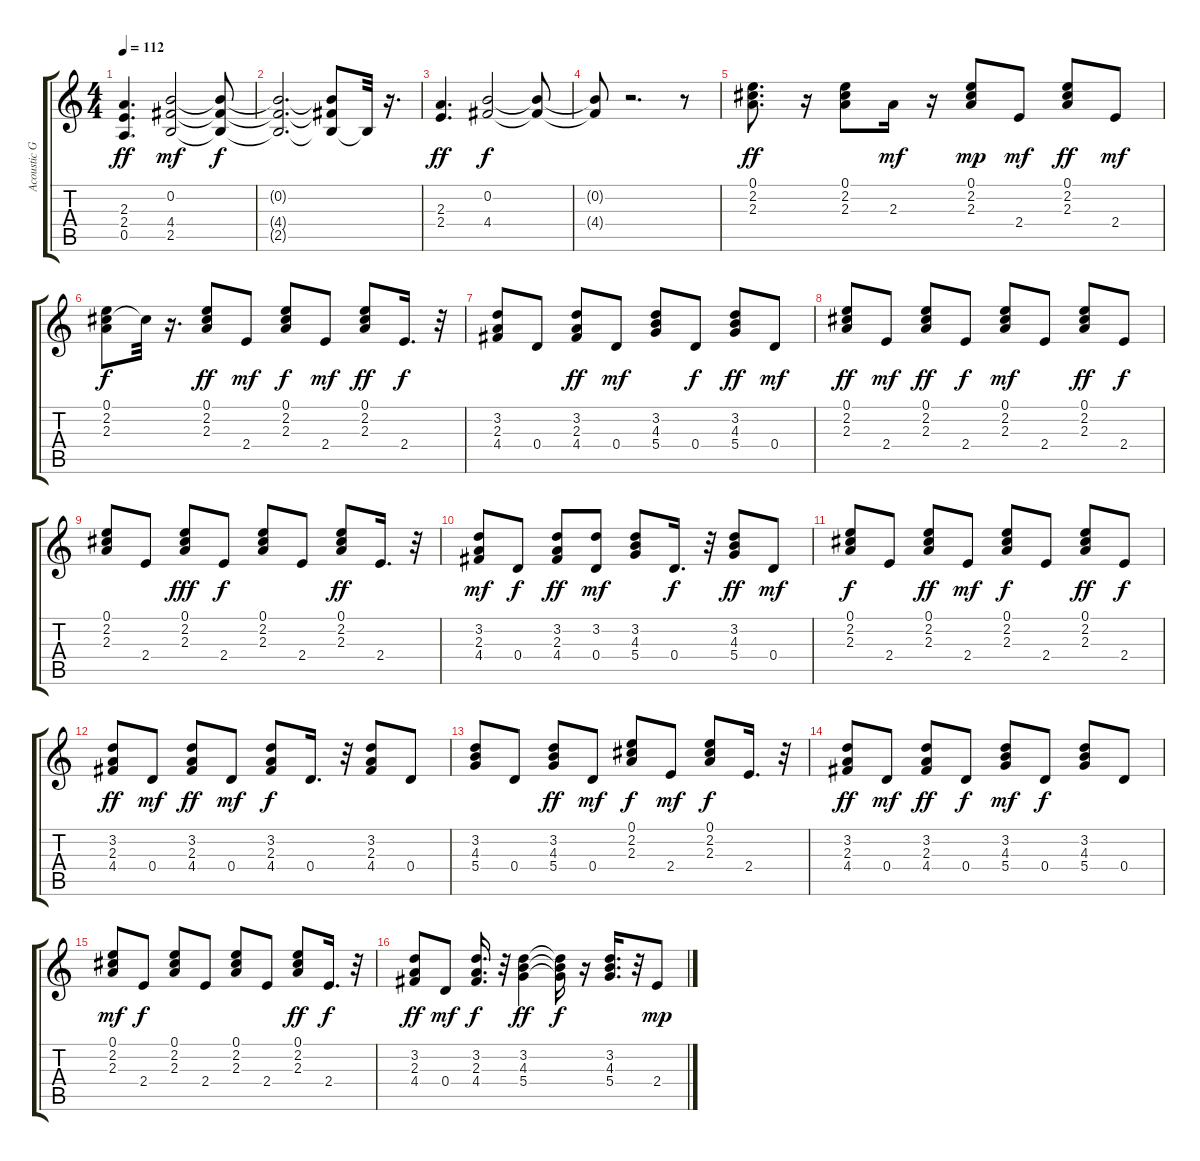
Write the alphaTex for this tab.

\track ("Acoustic Guitar" "Acoustic G") {instrument acousticguitarsteel}
\staff {score tabs}
\tuning (E4 B3 G3 D3 A2 E2) {hide}
\ts (4 4)
\tempo 112
\clef g2
\ks c
(2.3 2.4 0.5).4{d dy ff} (0.2 4.4 2.5).2{dy mf} (0.2{t} 4.4{t} 2.5{t}).8{dy f} |
(0.2{t} 4.4{t} 2.5{t}).2{d} (0.2{t} 4.4{t} 2.5{t}).8 2.5{t}.32 r.16{d} |
(2.3 2.4).4{d dy ff} (0.2 4.4).2{dy f} (0.2{t} 4.4{t}).8 |
(0.2{t} 4.4{t}).8 r.2{d} r.8 |
(0.1 2.2 2.3).8{d dy ff} r.16 (0.1 2.2 2.3).8 2.3.16{dy mf} r.16 (0.1 2.2 2.3).8{dy mp} 2.4.8{dy mf} (0.1 2.2 2.3).8{dy ff} 2.4.8{dy mf} |
(0.1 2.2 2.3).8{dy f} 2.2{t}.32 r.16{d} (0.1 2.2 2.3).8{dy ff} 2.4.8{dy mf} (0.1 2.2 2.3).8{dy f} 2.4.8{dy mf} (0.1 2.2 2.3).8{dy ff} 2.4.16{d dy f} r.32 |
(3.2 2.3 4.4).8 0.4.8 (3.2 2.3 4.4).8{dy ff} 0.4.8{dy mf} (3.2 4.3 5.4).8 0.4.8{dy f} (3.2 4.3 5.4).8{dy ff} 0.4.8{dy mf} |
(0.1 2.2 2.3).8{dy ff} 2.4.8{dy mf} (0.1 2.2 2.3).8{dy ff} 2.4.8{dy f} (0.1 2.2 2.3).8{dy mf} 2.4.8 (0.1 2.2 2.3).8{dy ff} 2.4.8{dy f} |
(0.1 2.2 2.3).8 2.4.8 (0.1 2.2 2.3).8{dy fff} 2.4.8{dy f} (0.1 2.2 2.3).8 2.4.8 (0.1 2.2 2.3).8{dy ff} 2.4.16{d} r.32 |
(3.2 2.3 4.4).8{dy mf} 0.4.8{dy f} (3.2 2.3 4.4).8{dy ff} (3.2 0.4).8{dy mf} (3.2 4.3 5.4).8 0.4.16{d dy f} r.32 (3.2 4.3 5.4).8{dy ff} 0.4.8{dy mf} |
(0.1 2.2 2.3).8{dy f} 2.4.8 (0.1 2.2 2.3).8{dy ff} 2.4.8{dy mf} (0.1 2.2 2.3).8{dy f} 2.4.8 (0.1 2.2 2.3).8{dy ff} 2.4.8{dy f} |
(3.2 2.3 4.4).8{dy ff} 0.4.8{dy mf} (3.2 2.3 4.4).8{dy ff} 0.4.8{dy mf} (3.2 2.3 4.4).8{dy f} 0.4.16{d} r.32 (3.2 2.3 4.4).8 0.4.8 |
(3.2 4.3 5.4).8 0.4.8 (3.2 4.3 5.4).8{dy ff} 0.4.8{dy mf} (0.1 2.2 2.3).8{dy f} 2.4.8{dy mf} (0.1 2.2 2.3).8{dy f} 2.4.16{d} r.32 |
(3.2 2.3 4.4).8{dy ff} 0.4.8{dy mf} (3.2 2.3 4.4).8{dy ff} 0.4.8{dy f} (3.2 4.3 5.4).8{dy mf} 0.4.8{dy f} (3.2 4.3 5.4).8 0.4.8 |
(0.1 2.2 2.3).8{dy mf} 2.4.8{dy f} (0.1 2.2 2.3).8 2.4.8 (0.1 2.2 2.3).8 2.4.8 (0.1 2.2 2.3).8{dy ff} 2.4.16{d dy f} r.32 |
(3.2 2.3 4.4).8{dy ff} 0.4.8{dy mf} (3.2 2.3 4.4).16{d dy f} r.32 (3.2 4.3 5.4).4{dy ff} (3.2{t} 4.3{t} 5.4{t}).16{dy f} r.16 (3.2 4.3 5.4).16{d} r.32 2.4.8{dy mp}
